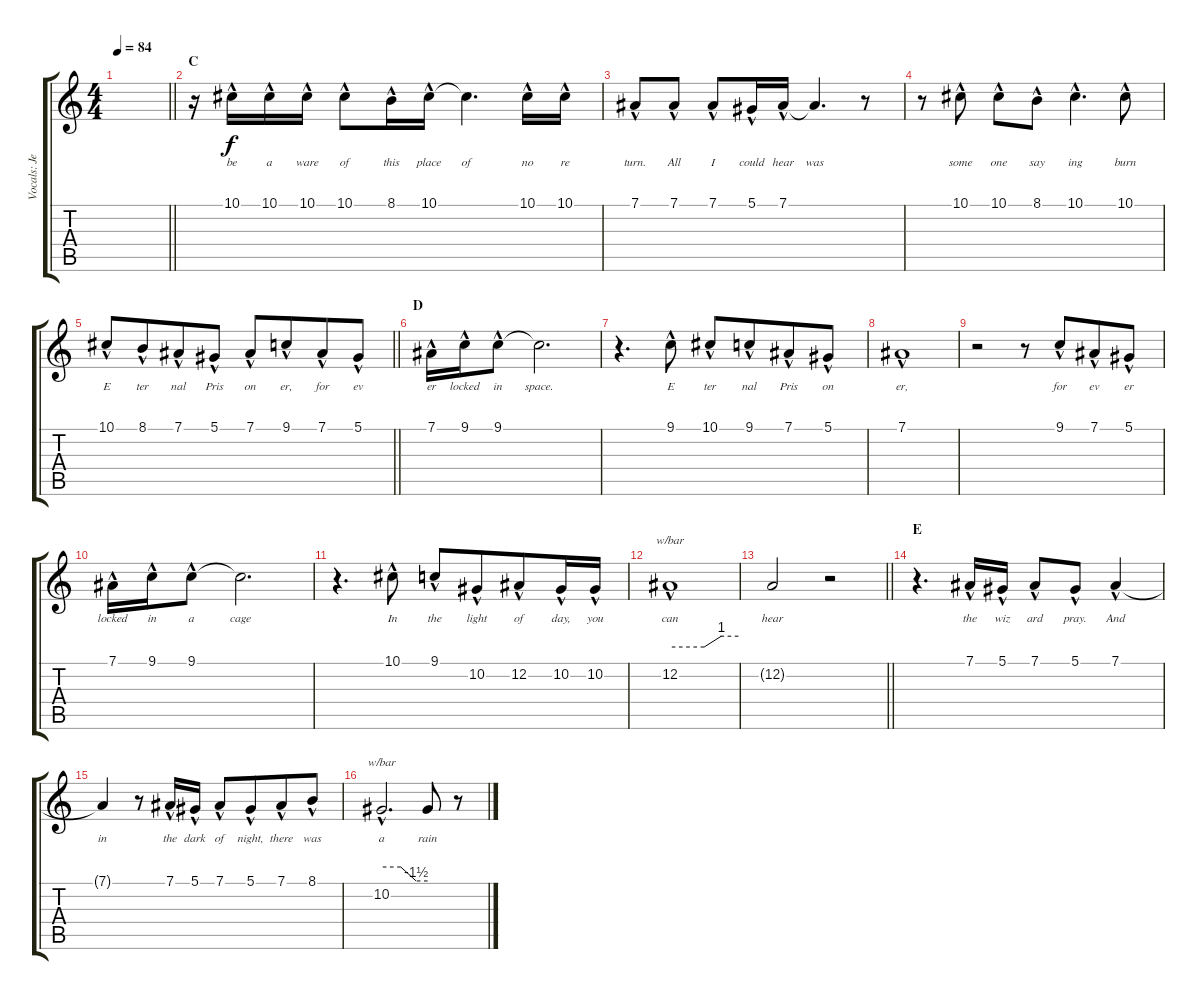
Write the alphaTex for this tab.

\track ("Vocals: Jeff" "Vocals: Je") {instrument lead2sawtooth}
\staff {score tabs}
\tuning (Eb4 Bb3 Gb3 Db3 Ab2 Eb2) {hide}
\ts (4 4)
\tempo 84
\clef g2
\barLineRight lightlight
\ks c
|
\section ("" "C")
r.16 10.1{hac}.16{lyrics (0 "be") lyrics (1 "") lyrics (2 "") lyrics (3 "") lyrics (4 "")} 10.1{hac}.16{lyrics (0 "a") lyrics (1 "") lyrics (2 "") lyrics (3 "") lyrics (4 "")} 10.1{hac}.16{lyrics (0 "ware") lyrics (1 "") lyrics (2 "") lyrics (3 "") lyrics (4 "")} 10.1{hac}.8{lyrics (0 "of") lyrics (1 "") lyrics (2 "") lyrics (3 "") lyrics (4 "")} 8.1{hac}.16{lyrics (0 "this") lyrics (1 "") lyrics (2 "") lyrics (3 "") lyrics (4 "")} 10.1{hac}.16{lyrics (0 "place") lyrics (1 "") lyrics (2 "") lyrics (3 "") lyrics (4 "")} 10.1{t}.4{d lyrics (0 "of") lyrics (1 "") lyrics (2 "") lyrics (3 "") lyrics (4 "")} 10.1{hac}.16{lyrics (0 "no") lyrics (1 "") lyrics (2 "") lyrics (3 "") lyrics (4 "")} 10.1{hac}.16{lyrics (0 "re") lyrics (1 "") lyrics (2 "") lyrics (3 "") lyrics (4 "")} |
7.1{hac}.8{lyrics (0 "turn.") lyrics (1 "") lyrics (2 "") lyrics (3 "") lyrics (4 "")} 7.1{hac}.8{lyrics (0 "All") lyrics (1 "") lyrics (2 "") lyrics (3 "") lyrics (4 "")} 7.1{hac}.8{lyrics (0 "I") lyrics (1 "") lyrics (2 "") lyrics (3 "") lyrics (4 "")} 5.1{hac}.16{lyrics (0 "could") lyrics (1 "") lyrics (2 "") lyrics (3 "") lyrics (4 "")} 7.1{hac}.16{lyrics (0 "hear") lyrics (1 "") lyrics (2 "") lyrics (3 "") lyrics (4 "")} 7.1{t}.4{d lyrics (0 "was") lyrics (1 "") lyrics (2 "") lyrics (3 "") lyrics (4 "")} r.8 |
r.8 10.1{hac}.8{lyrics (0 "some") lyrics (1 "") lyrics (2 "") lyrics (3 "") lyrics (4 "")} 10.1{hac}.8{lyrics (0 "one") lyrics (1 "") lyrics (2 "") lyrics (3 "") lyrics (4 "")} 8.1{hac}.8{lyrics (0 "say") lyrics (1 "") lyrics (2 "") lyrics (3 "") lyrics (4 "")} 10.1{hac}.4{d lyrics (0 "ing") lyrics (1 "") lyrics (2 "") lyrics (3 "") lyrics (4 "")} 10.1{hac}.8{lyrics (0 "burn") lyrics (1 "") lyrics (2 "") lyrics (3 "") lyrics (4 "")} |
\barLineRight lightlight
10.1{hac}.8{lyrics (0 "E") lyrics (1 "") lyrics (2 "") lyrics (3 "") lyrics (4 "")} 8.1{hac}.8{lyrics (0 "ter") lyrics (1 "") lyrics (2 "") lyrics (3 "") lyrics (4 "") beam merge} 7.1{hac}.8{lyrics (0 "nal") lyrics (1 "") lyrics (2 "") lyrics (3 "") lyrics (4 "")} 5.1{hac}.8{lyrics (0 "Pris") lyrics (1 "") lyrics (2 "") lyrics (3 "") lyrics (4 "")} 7.1{hac}.8{lyrics (0 "on") lyrics (1 "") lyrics (2 "") lyrics (3 "") lyrics (4 "")} 9.1{hac}.8{lyrics (0 "er,") lyrics (1 "") lyrics (2 "") lyrics (3 "") lyrics (4 "") beam merge} 7.1{hac}.8{lyrics (0 "for") lyrics (1 "") lyrics (2 "") lyrics (3 "") lyrics (4 "")} 5.1{hac}.8{lyrics (0 "ev") lyrics (1 "") lyrics (2 "") lyrics (3 "") lyrics (4 "")} |
\section ("" "D")
7.1{hac}.16{lyrics (0 "er") lyrics (1 "") lyrics (2 "") lyrics (3 "") lyrics (4 "")} 9.1{hac}.16{lyrics (0 "locked") lyrics (1 "") lyrics (2 "") lyrics (3 "") lyrics (4 "")} 9.1{hac}.8{lyrics (0 "in") lyrics (1 "") lyrics (2 "") lyrics (3 "") lyrics (4 "")} 9.1{t}.2{d lyrics (0 "space.") lyrics (1 "") lyrics (2 "") lyrics (3 "") lyrics (4 "")} |
r.4{d} 9.1{hac}.8{lyrics (0 "E") lyrics (1 "") lyrics (2 "") lyrics (3 "") lyrics (4 "")} 10.1{hac}.8{lyrics (0 "ter") lyrics (1 "") lyrics (2 "") lyrics (3 "") lyrics (4 "")} 9.1{hac}.8{lyrics (0 "nal") lyrics (1 "") lyrics (2 "") lyrics (3 "") lyrics (4 "") beam merge} 7.1{hac}.8{lyrics (0 "Pris") lyrics (1 "") lyrics (2 "") lyrics (3 "") lyrics (4 "")} 5.1{hac}.8{lyrics (0 "on") lyrics (1 "") lyrics (2 "") lyrics (3 "") lyrics (4 "")} |
7.1{hac}.1{lyrics (0 "er,") lyrics (1 "") lyrics (2 "") lyrics (3 "") lyrics (4 "")} |
r.2 r.8 9.1{hac}.8{lyrics (0 "for") lyrics (1 "") lyrics (2 "") lyrics (3 "") lyrics (4 "") beam merge} 7.1{hac}.8{lyrics (0 "ev") lyrics (1 "") lyrics (2 "") lyrics (3 "") lyrics (4 "")} 5.1{hac}.8{lyrics (0 "er") lyrics (1 "") lyrics (2 "") lyrics (3 "") lyrics (4 "")} |
7.1{hac}.16{lyrics (0 "locked") lyrics (1 "") lyrics (2 "") lyrics (3 "") lyrics (4 "")} 9.1{hac}.16{lyrics (0 "in") lyrics (1 "") lyrics (2 "") lyrics (3 "") lyrics (4 "")} 9.1{hac}.8{lyrics (0 "a") lyrics (1 "") lyrics (2 "") lyrics (3 "") lyrics (4 "")} 9.1{t}.2{d lyrics (0 "cage") lyrics (1 "") lyrics (2 "") lyrics (3 "") lyrics (4 "")} |
r.4{d} 10.1{hac}.8{lyrics (0 "In") lyrics (1 "") lyrics (2 "") lyrics (3 "") lyrics (4 "")} 9.1{hac}.8{lyrics (0 "the") lyrics (1 "") lyrics (2 "") lyrics (3 "") lyrics (4 "")} 10.2{hac}.8{lyrics (0 "light") lyrics (1 "") lyrics (2 "") lyrics (3 "") lyrics (4 "") beam merge} 12.2{hac}.8{lyrics (0 "of") lyrics (1 "") lyrics (2 "") lyrics (3 "") lyrics (4 "")} 10.2{hac}.16{lyrics (0 "day,") lyrics (1 "") lyrics (2 "") lyrics (3 "") lyrics (4 "")} 10.2{hac}.16{lyrics (0 "you") lyrics (1 "") lyrics (2 "") lyrics (3 "") lyrics (4 "")} |
12.2{hac}.1{tbe (custom default 0 0 30 0 45 4 60 4) lyrics (0 "can") lyrics (1 "") lyrics (2 "") lyrics (3 "") lyrics (4 "")} |
\barLineRight lightlight
12.2{t}.2{lyrics (0 "hear") lyrics (1 "") lyrics (2 "") lyrics (3 "") lyrics (4 "")} r.2 |
\section ("" "E")
r.4{d} 7.1{hac}.16{lyrics (0 "the") lyrics (1 "") lyrics (2 "") lyrics (3 "") lyrics (4 "")} 5.1{hac}.16{lyrics (0 "wiz") lyrics (1 "") lyrics (2 "") lyrics (3 "") lyrics (4 "")} 7.1{hac}.8{lyrics (0 "ard") lyrics (1 "") lyrics (2 "") lyrics (3 "") lyrics (4 "")} 5.1{hac}.8{lyrics (0 "pray.") lyrics (1 "") lyrics (2 "") lyrics (3 "") lyrics (4 "")} 7.1{hac}.4{lyrics (0 "And") lyrics (1 "") lyrics (2 "") lyrics (3 "") lyrics (4 "")} |
7.1{t}.4{lyrics (0 "in") lyrics (1 "") lyrics (2 "") lyrics (3 "") lyrics (4 "")} r.8 7.1{hac}.16{lyrics (0 "the") lyrics (1 "") lyrics (2 "") lyrics (3 "") lyrics (4 "")} 5.1{hac}.16{lyrics (0 "dark") lyrics (1 "") lyrics (2 "") lyrics (3 "") lyrics (4 "")} 7.1{hac}.8{lyrics (0 "of") lyrics (1 "") lyrics (2 "") lyrics (3 "") lyrics (4 "")} 5.1{hac}.8{lyrics (0 "night,") lyrics (1 "") lyrics (2 "") lyrics (3 "") lyrics (4 "") beam merge} 7.1{hac}.8{lyrics (0 "there") lyrics (1 "") lyrics (2 "") lyrics (3 "") lyrics (4 "")} 8.1{hac}.8{lyrics (0 "was") lyrics (1 "") lyrics (2 "") lyrics (3 "") lyrics (4 "")} |
10.2{hac}.2{d tbe (custom default 0 0 25 0 45 -6 60 -6) lyrics (0 "a") lyrics (1 "") lyrics (2 "") lyrics (3 "") lyrics (4 "")} 10.2{t}.8{lyrics (0 "rain") lyrics (1 "") lyrics (2 "") lyrics (3 "") lyrics (4 "")} r.8
